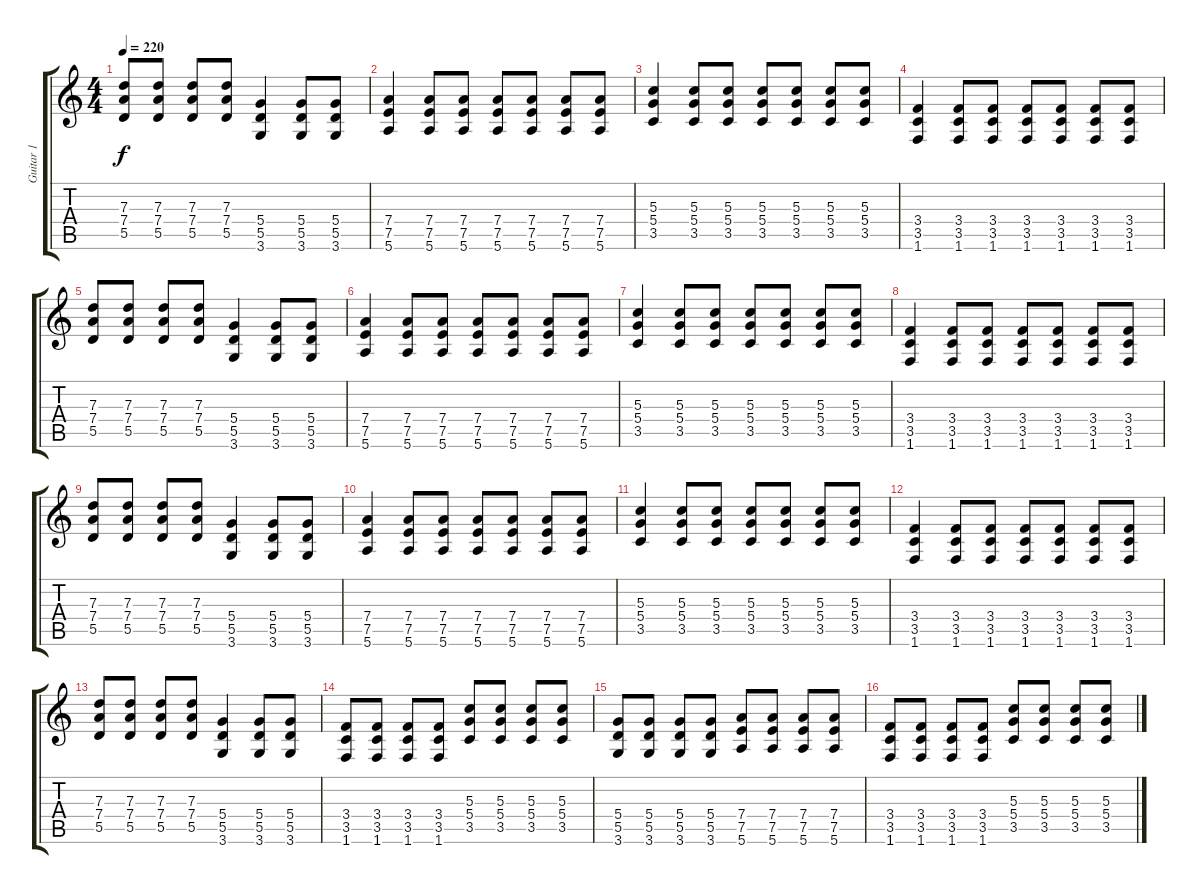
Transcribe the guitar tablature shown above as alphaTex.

\track ("Guitar 1" "Guitar 1") {instrument electricguitarmuted}
\staff {score tabs}
\tuning (E4 B3 G3 D3 A2 E2) {hide}
\ts (4 4)
\tempo 220
\clef g2
\ks c
(7.3 7.4 5.5).8{dy f} (7.3 7.4 5.5).8 (7.3 7.4 5.5).8 (7.3 7.4 5.5).8 (5.4 5.5 3.6).4 (5.4 5.5 3.6).8 (5.4 5.5 3.6).8 |
(7.4 7.5 5.6).4 (7.4 7.5 5.6).8 (7.4 7.5 5.6).8 (7.4 7.5 5.6).8 (7.4 7.5 5.6).8 (7.4 7.5 5.6).8 (7.4 7.5 5.6).8 |
(5.3 5.4 3.5).4 (5.3 5.4 3.5).8 (5.3 5.4 3.5).8 (5.3 5.4 3.5).8 (5.3 5.4 3.5).8 (5.3 5.4 3.5).8 (5.3 5.4 3.5).8 |
(3.4 3.5 1.6).4 (3.4 3.5 1.6).8 (3.4 3.5 1.6).8 (3.4 3.5 1.6).8 (3.4 3.5 1.6).8 (3.4 3.5 1.6).8 (3.4 3.5 1.6).8 |
(7.3 7.4 5.5).8 (7.3 7.4 5.5).8 (7.3 7.4 5.5).8 (7.3 7.4 5.5).8 (5.4 5.5 3.6).4 (5.4 5.5 3.6).8 (5.4 5.5 3.6).8 |
(7.4 7.5 5.6).4 (7.4 7.5 5.6).8 (7.4 7.5 5.6).8 (7.4 7.5 5.6).8 (7.4 7.5 5.6).8 (7.4 7.5 5.6).8 (7.4 7.5 5.6).8 |
(5.3 5.4 3.5).4 (5.3 5.4 3.5).8 (5.3 5.4 3.5).8 (5.3 5.4 3.5).8 (5.3 5.4 3.5).8 (5.3 5.4 3.5).8 (5.3 5.4 3.5).8 |
(3.4 3.5 1.6).4 (3.4 3.5 1.6).8 (3.4 3.5 1.6).8 (3.4 3.5 1.6).8 (3.4 3.5 1.6).8 (3.4 3.5 1.6).8 (3.4 3.5 1.6).8 |
(7.3 7.4 5.5).8 (7.3 7.4 5.5).8 (7.3 7.4 5.5).8 (7.3 7.4 5.5).8 (5.4 5.5 3.6).4 (5.4 5.5 3.6).8 (5.4 5.5 3.6).8 |
(7.4 7.5 5.6).4 (7.4 7.5 5.6).8 (7.4 7.5 5.6).8 (7.4 7.5 5.6).8 (7.4 7.5 5.6).8 (7.4 7.5 5.6).8 (7.4 7.5 5.6).8 |
(5.3 5.4 3.5).4 (5.3 5.4 3.5).8 (5.3 5.4 3.5).8 (5.3 5.4 3.5).8 (5.3 5.4 3.5).8 (5.3 5.4 3.5).8 (5.3 5.4 3.5).8 |
(3.4 3.5 1.6).4 (3.4 3.5 1.6).8 (3.4 3.5 1.6).8 (3.4 3.5 1.6).8 (3.4 3.5 1.6).8 (3.4 3.5 1.6).8 (3.4 3.5 1.6).8 |
(7.3 7.4 5.5).8 (7.3 7.4 5.5).8 (7.3 7.4 5.5).8 (7.3 7.4 5.5).8 (5.4 5.5 3.6).4 (5.4 5.5 3.6).8 (5.4 5.5 3.6).8 |
(3.4 3.5 1.6).8 (3.4 3.5 1.6).8 (3.4 3.5 1.6).8 (3.4 3.5 1.6).8 (5.3 5.4 3.5).8 (5.3 5.4 3.5).8 (5.3 5.4 3.5).8 (5.3 5.4 3.5).8 |
(5.4 5.5 3.6).8 (5.4 5.5 3.6).8 (5.4 5.5 3.6).8 (5.4 5.5 3.6).8 (7.4 7.5 5.6).8 (7.4 7.5 5.6).8 (7.4 7.5 5.6).8 (7.4 7.5 5.6).8 |
(3.4 3.5 1.6).8 (3.4 3.5 1.6).8 (3.4 3.5 1.6).8 (3.4 3.5 1.6).8 (5.3 5.4 3.5).8 (5.3 5.4 3.5).8 (5.3 5.4 3.5).8 (5.3 5.4 3.5).8
